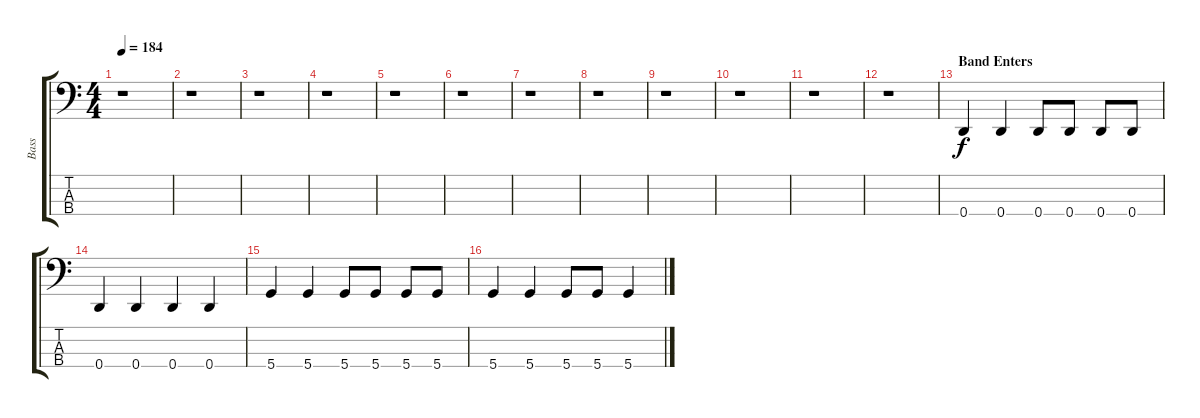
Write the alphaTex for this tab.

\track ("Bass" "Bass") {instrument electricbasspick}
\staff {score tabs}
\tuning (G2 D2 A1 D1) {hide}
\ts (4 4)
\tempo 184
\clef f4
\ks c
r.1{dy f} |
r.1 |
r.1 |
r.1 |
r.1 |
r.1 |
r.1 |
r.1 |
r.1 |
r.1 |
r.1 |
r.1 |
\section ("" "Band Enters")
0.4.4 0.4.4 0.4.8 0.4.8 0.4.8 0.4.8 |
0.4.4 0.4.4 0.4.4 0.4.4 |
5.4.4 5.4.4 5.4.8 5.4.8 5.4.8 5.4.8 |
5.4.4 5.4.4 5.4.8 5.4.8 5.4.4
